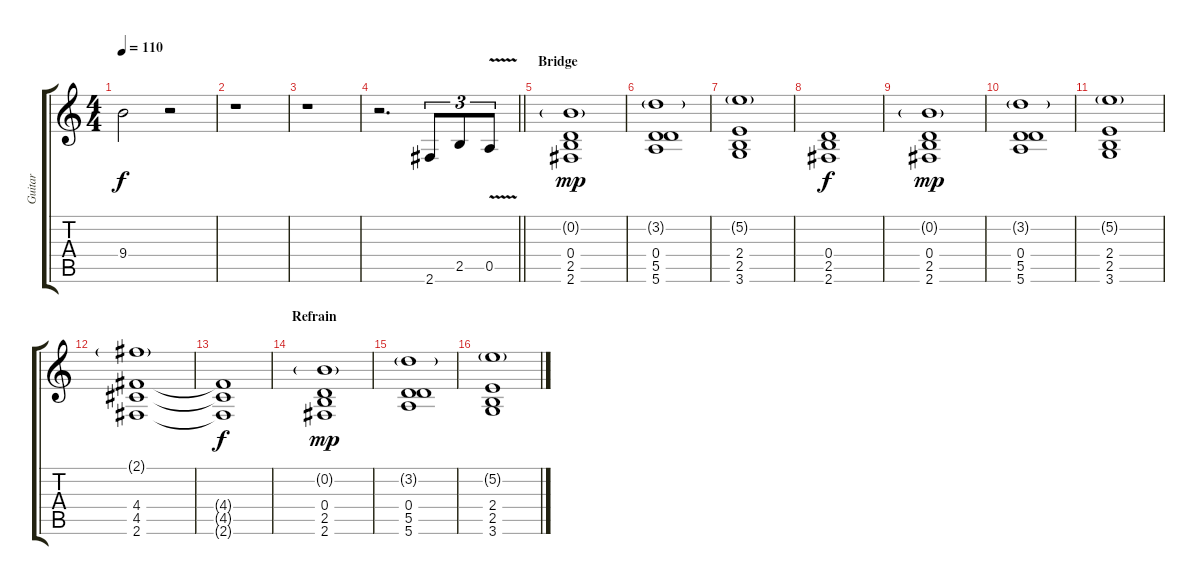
\track ("Guitar" "Guitar") {instrument overdrivenguitar}
\staff {score tabs}
\tuning (E4 B3 G3 D3 A2 E2) {hide}
\ts (4 4)
\tempo 110
\clef g2
\ks c
9.4.2{dy f} r.2 |
r.1 |
r.1 |
\barLineRight lightlight
r.2{d} 2.6.8{tu (3 2)} 2.5.8{tu (3 2)} 0.5{v}.8{tu (3 2)} |
\section ("" "Bridge")
(0.2{g} 0.4 2.5 2.6).1{dy mp} |
(3.2{g} 0.4 5.5 5.6).1 |
(5.2{g} 2.4 2.5 3.6).1 |
(0.4 2.5 2.6).1{dy f} |
(0.2{g} 0.4 2.5 2.6).1{dy mp} |
(3.2{g} 0.4 5.5 5.6).1 |
(5.2{g} 2.4 2.5 3.6).1 |
(2.1{g} 4.4 4.5 2.6).1 |
(4.4{t} 4.5{t} 2.6{t}).1{dy f} |
\section ("" "Refrain")
(0.2{g} 0.4 2.5 2.6).1{dy mp} |
(3.2{g} 0.4 5.5 5.6).1 |
(5.2{g} 2.4 2.5 3.6).1
